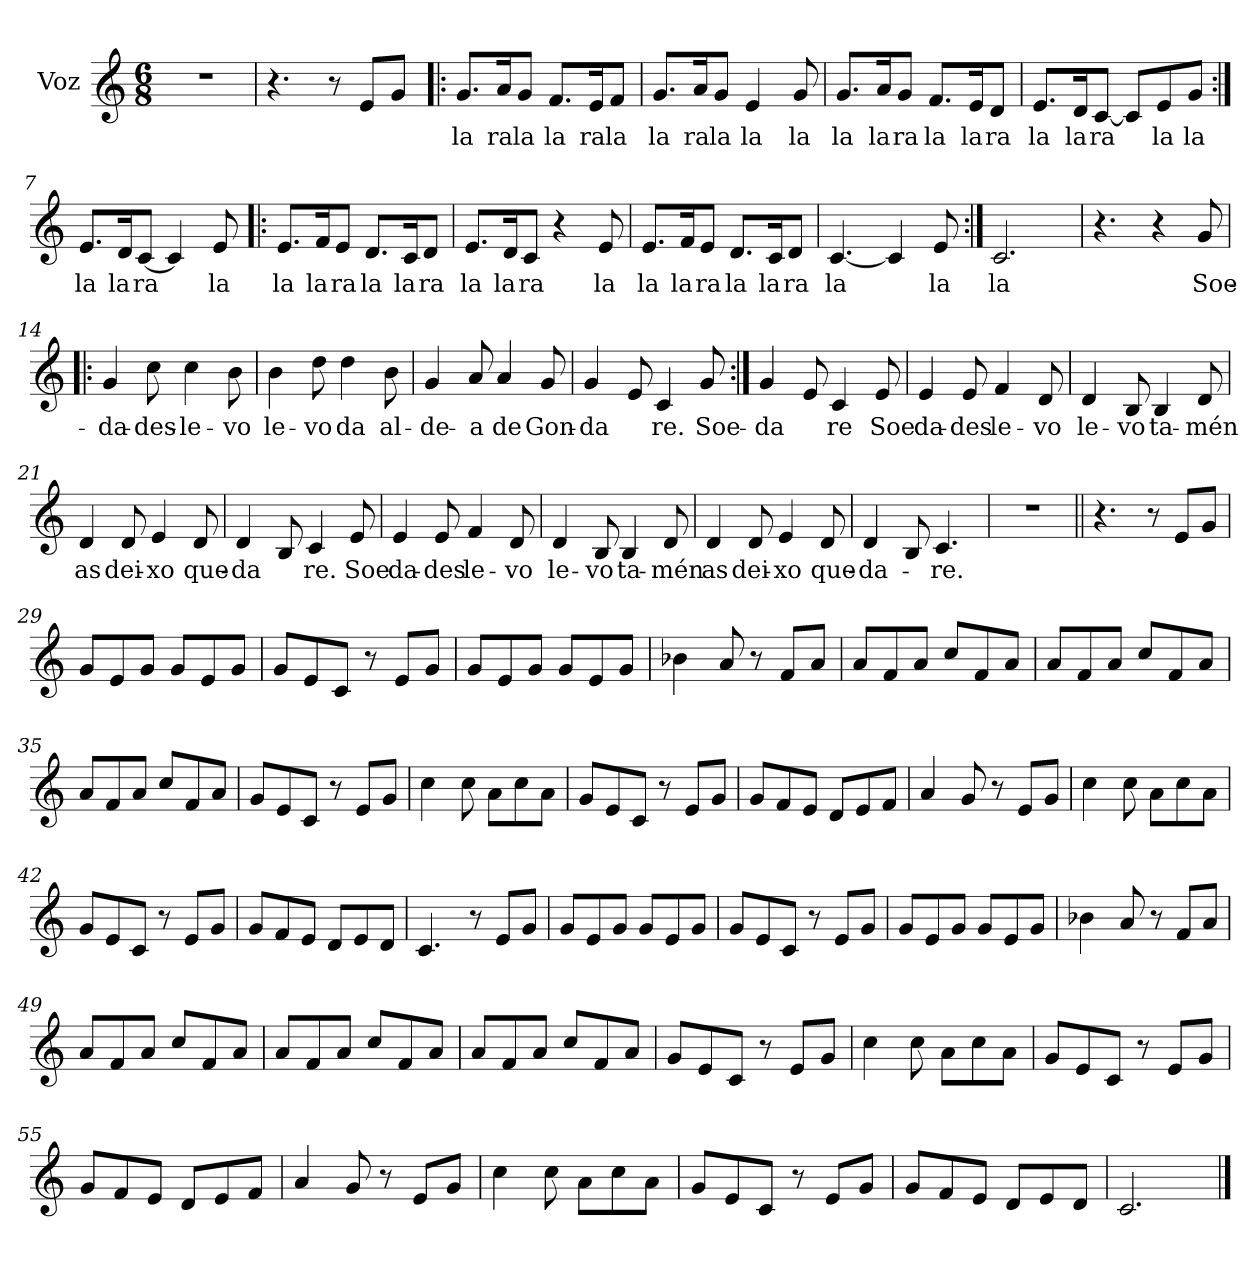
**kern	**text
*part1	*part1
*staff1	*staff1
*I"Voz	*
*I'V.	*
*clefG2	*
*k[]	*
*M6/8	*
*MM120	*
=1	=1
2.r	.
=2	=2
4.r	.
8r	.
8e/L	.
8g/J	.
=3!|:	=3!|:
!	!LO:LY:b
8.g/L	la
!	!LO:LY:b
16a/K	ra
!	!LO:LY:b
8g/J	la
!	!LO:LY:b
8.f/L	la
!	!LO:LY:b
16e/K	ra
!	!LO:LY:b
8f/J	la
=4	=4
!	!LO:LY:b
8.g/L	la
!	!LO:LY:b
16a/K	ra
!	!LO:LY:b
8g/J	la
!	!LO:LY:b
4e/	la
!	!LO:LY:b
8g/	la
=5	=5
!	!LO:LY:b
8.g/L	la
!	!LO:LY:b
16a/K	la
!	!LO:LY:b
8g/J	ra
!	!LO:LY:b
8.f/L	la
!	!LO:LY:b
16e/K	la
!	!LO:LY:b
8d/J	ra
=6	=6
!	!LO:LY:b
8.e/L	la
!	!LO:LY:b
16d/K	la
!	!LO:LY:b
[8c/J	ra
8c/L]	.
!	!LO:LY:b
8e/	la
!	!LO:LY:b
8g/J	la
=7:|!	=7:|!
!	!LO:LY:b
8.e/L	la
!	!LO:LY:b
16d/K	la
!	!LO:LY:b
[8c/J	ra
4c/]	.
!	!LO:LY:b
8e/	la
=8!|:	=8!|:
!	!LO:LY:b
8.e/L	la
!	!LO:LY:b
16f/K	la
!	!LO:LY:b
8e/J	ra
!	!LO:LY:b
8.d/L	la
!	!LO:LY:b
16c/K	la
!	!LO:LY:b
8d/J	ra
!!LO:LB:g=z
=9	=9
!	!LO:LY:b
8.e/L	la
!	!LO:LY:b
16d/K	la
!	!LO:LY:b
8c/J	ra
4r	.
!	!LO:LY:b
8e/	la
=10	=10
!	!LO:LY:b
8.e/L	la
!	!LO:LY:b
16f/K	la
!	!LO:LY:b
8e/J	ra
!	!LO:LY:b
8.d/L	la
!	!LO:LY:b
16c/K	la
!	!LO:LY:b
8d/J	ra
=11	=11
!	!LO:LY:b
[4.c/	la
4c/]	.
!	!LO:LY:b
8e/	la
=12:|!	=12:|!
!	!LO:LY:b
2.c/	la
=13	=13
4.r	.
4r	.
!	!LO:LY:b
8g/	Soe-
=14!|:	=14!|:
!	!LO:LY:b
4g/	-da-
!	!LO:LY:b
8cc\	-des-
!	!LO:LY:b
4cc\	-le-
!	!LO:LY:b
8b\	-vo
=15	=15
!	!LO:LY:b
4b\	le-
!	!LO:LY:b
8dd\	-vo
!	!LO:LY:b
4dd\	da
!	!LO:LY:b
8b\	al-
=16	=16
!	!LO:LY:b
4g/	-de-
!	!LO:LY:b
8a/	-a
!	!LO:LY:b
4a/	de
!	!LO:LY:b
8g/	Gon-
=17	=17
!	!LO:LY:b
4g/	-da
8e/	.
!	!LO:LY:b
4c/	re.
!	!LO:LY:b
8g/	Soe-
!!LO:LB:g=z
=18:|!	=18:|!
!	!LO:LY:b
4g/	-da
8e/	.
!	!LO:LY:b
4c/	re
!	!LO:LY:b
8e/	Soe
=19	=19
!	!LO:LY:b
4e/	da-
!	!LO:LY:b
8e/	-des
!	!LO:LY:b
4f/	le-
!	!LO:LY:b
8d/	-vo
=20	=20
!	!LO:LY:b
4d/	le-
!	!LO:LY:b
8B/	-vo
!	!LO:LY:b
4B/	ta-
!	!LO:LY:b
8d/	-mén
=21	=21
!	!LO:LY:b
4d/	as
!	!LO:LY:b
8d/	dei-
!	!LO:LY:b
4e/	-xo
!	!LO:LY:b
8d/	que-
=22	=22
!	!LO:LY:b
4d/	-da
8B/	.
!	!LO:LY:b
4c/	re.
!	!LO:LY:b
8e/	Soe
=23	=23
!	!LO:LY:b
4e/	da-
!	!LO:LY:b
8e/	-des
!	!LO:LY:b
4f/	le-
!	!LO:LY:b
8d/	-vo
=24	=24
!	!LO:LY:b
4d/	le-
!	!LO:LY:b
8B/	-vo
!	!LO:LY:b
4B/	ta-
!	!LO:LY:b
8d/	-mén
=25	=25
!	!LO:LY:b
4d/	as
!	!LO:LY:b
8d/	dei-
!	!LO:LY:b
4e/	-xo
!	!LO:LY:b
8d/	que-
!!LO:LB:g=z
=26	=26
!	!LO:LY:b
4d/	-da-
8B/	.
!	!LO:LY:b
4.c/	-re.
=27	=27
2.r	.
=28||	=28||
*MM150	*
4.r	.
8r	.
8e/L	.
8g/J	.
=29	=29
8g/L	.
8e/	.
8g/J	.
8g/L	.
8e/	.
8g/J	.
=30	=30
8g/L	.
8e/	.
8c/J	.
8r	.
8e/L	.
8g/J	.
=31	=31
8g/L	.
8e/	.
8g/J	.
8g/L	.
8e/	.
8g/J	.
=32	=32
4b-X\	.
8a/	.
8r	.
8f/L	.
8a/J	.
=33	=33
8a/L	.
8f/	.
8a/J	.
8cc/L	.
8f/	.
8a/J	.
=34	=34
8a/L	.
8f/	.
8a/J	.
8cc/L	.
8f/	.
8a/J	.
=35	=35
8a/L	.
8f/	.
8a/J	.
8cc/L	.
8f/	.
8a/J	.
!!LO:LB:g=z
=36	=36
8g/L	.
8e/	.
8c/J	.
8r	.
8e/L	.
8g/J	.
=37	=37
4cc\	.
8cc\	.
8a\L	.
8cc\	.
8a\J	.
=38	=38
8g/L	.
8e/	.
8c/J	.
8r	.
8e/L	.
8g/J	.
=39	=39
8g/L	.
8f/	.
8e/J	.
8d/L	.
8e/	.
8f/J	.
=40	=40
4a/	.
8g/	.
8r	.
8e/L	.
8g/J	.
=41	=41
4cc\	.
8cc\	.
8a\L	.
8cc\	.
8a\J	.
=42	=42
8g/L	.
8e/	.
8c/J	.
8r	.
8e/L	.
8g/J	.
=43	=43
8g/L	.
8f/	.
8e/J	.
8d/L	.
8e/	.
8d/J	.
=44	=44
4.c/	.
8r	.
8e/L	.
8g/J	.
!!LO:LB:g=z
=45	=45
8g/L	.
8e/	.
8g/J	.
8g/L	.
8e/	.
8g/J	.
=46	=46
8g/L	.
8e/	.
8c/J	.
8r	.
8e/L	.
8g/J	.
=47	=47
8g/L	.
8e/	.
8g/J	.
8g/L	.
8e/	.
8g/J	.
=48	=48
4b-X\	.
8a/	.
8r	.
8f/L	.
8a/J	.
=49	=49
8a/L	.
8f/	.
8a/J	.
8cc/L	.
8f/	.
8a/J	.
=50	=50
8a/L	.
8f/	.
8a/J	.
8cc/L	.
8f/	.
8a/J	.
=51	=51
8a/L	.
8f/	.
8a/J	.
8cc/L	.
8f/	.
8a/J	.
=52	=52
8g/L	.
8e/	.
8c/J	.
8r	.
8e/L	.
8g/J	.
=53	=53
4cc\	.
8cc\	.
8a\L	.
8cc\	.
8a\J	.
!!LO:LB:g=z
=54	=54
8g/L	.
8e/	.
8c/J	.
8r	.
8e/L	.
8g/J	.
=55	=55
8g/L	.
8f/	.
8e/J	.
8d/L	.
8e/	.
8f/J	.
=56	=56
4a/	.
8g/	.
8r	.
8e/L	.
8g/J	.
=57	=57
4cc\	.
8cc\	.
8a\L	.
8cc\	.
8a\J	.
=58	=58
8g/L	.
8e/	.
8c/J	.
8r	.
8e/L	.
8g/J	.
=59	=59
8g/L	.
8f/	.
8e/J	.
8d/L	.
8e/	.
8d/J	.
=60	=60
2.c/	.
==	==
*-	*-
